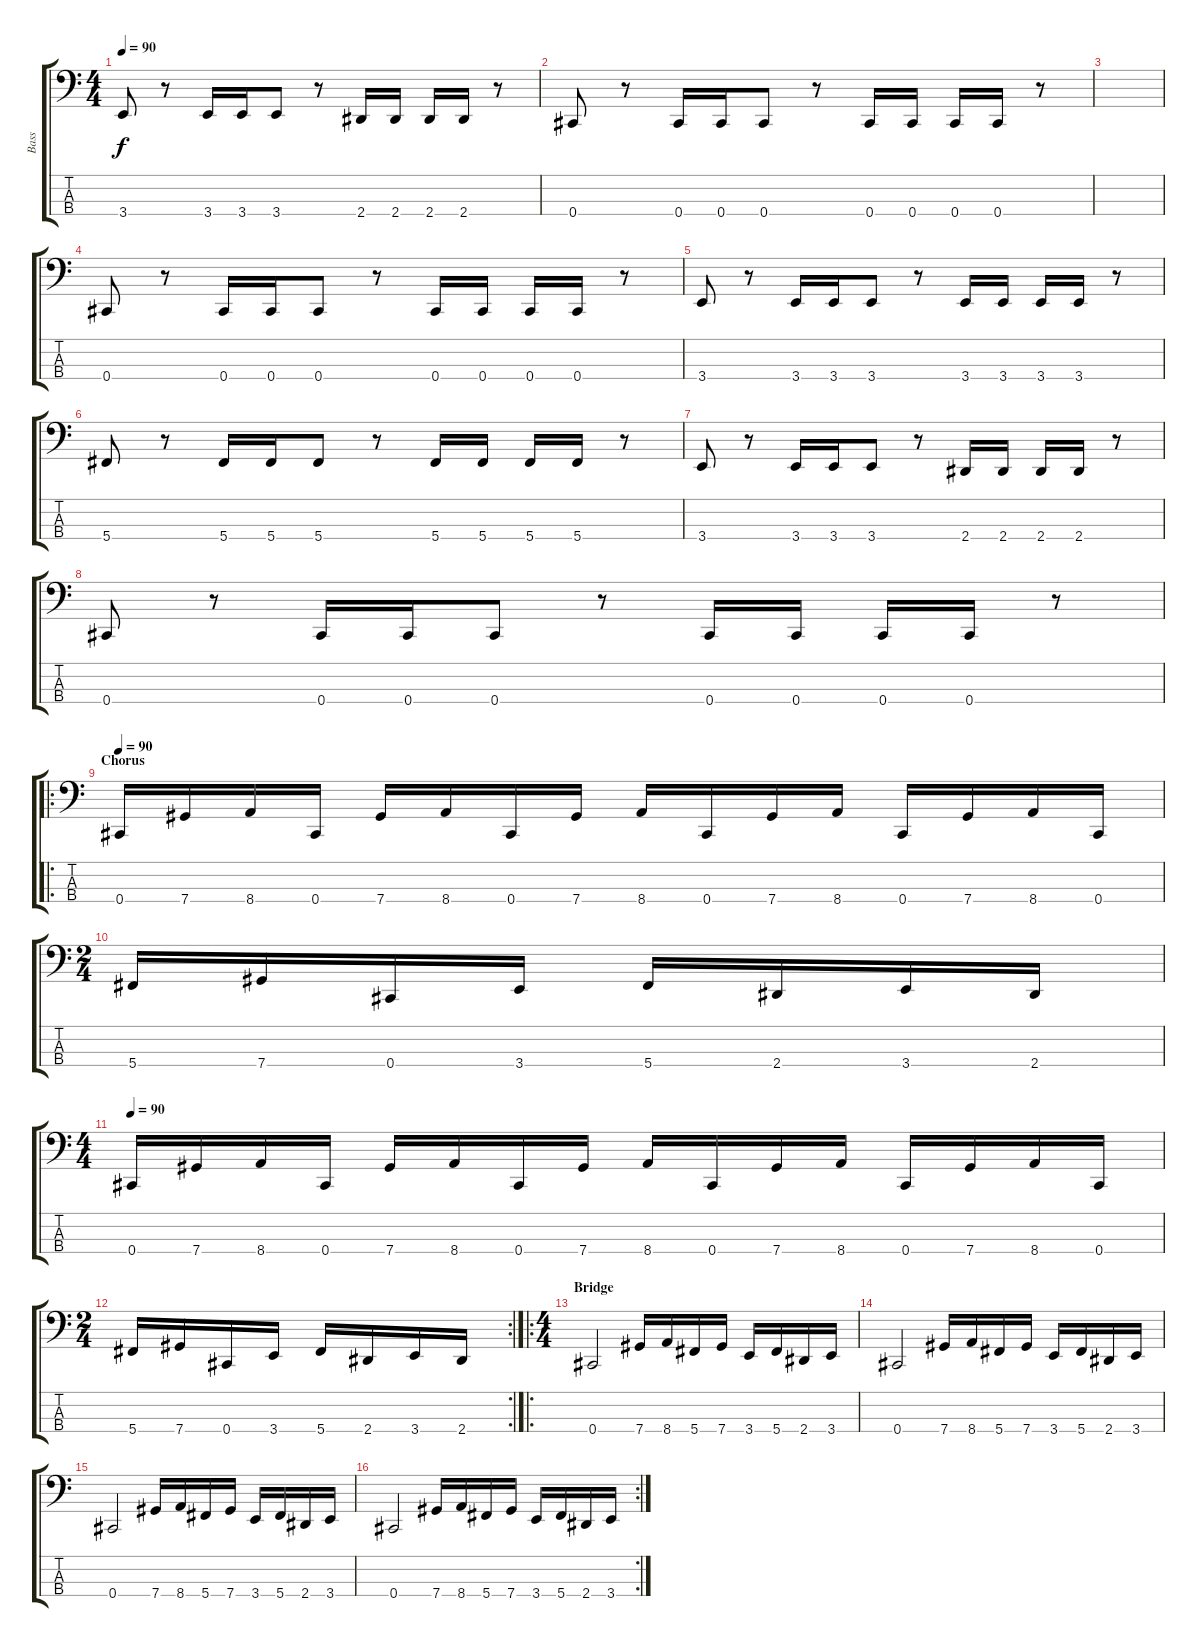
\track ("Bass" "Bass") {instrument electricbasspick}
\staff {score tabs}
\tuning (Gb2 Db2 Ab1 Db1) {hide}
\ts (4 4)
\tempo 90
\clef f4
\ks c
3.4.8{dy f} r.8 3.4.16 3.4.16 3.4.8 r.8 2.4.16 2.4.16 2.4.16 2.4.16 r.8 |
0.4.8 r.8 0.4.16 0.4.16 0.4.8 r.8 0.4.16 0.4.16 0.4.16 0.4.16 r.8 |
|
0.4.8 r.8 0.4.16 0.4.16 0.4.8 r.8 0.4.16 0.4.16 0.4.16 0.4.16 r.8 |
3.4.8 r.8 3.4.16 3.4.16 3.4.8 r.8 3.4.16 3.4.16 3.4.16 3.4.16 r.8 |
5.4.8 r.8 5.4.16 5.4.16 5.4.8 r.8 5.4.16 5.4.16 5.4.16 5.4.16 r.8 |
3.4.8 r.8 3.4.16 3.4.16 3.4.8 r.8 2.4.16 2.4.16 2.4.16 2.4.16 r.8 |
0.4.8 r.8 0.4.16 0.4.16 0.4.8 r.8 0.4.16 0.4.16 0.4.16 0.4.16 r.8 |
\ro
\section ("" "Chorus")
\tempo 90
0.4.16 7.4.16 8.4.16 0.4.16 7.4.16 8.4.16 0.4.16 7.4.16 8.4.16 0.4.16 7.4.16 8.4.16 0.4.16 7.4.16 8.4.16 0.4.16 |
\ts (2 4)
5.4.16 7.4.16 0.4.16 3.4.16 5.4.16 2.4.16 3.4.16 2.4.16 |
\ts (4 4)
\tempo 90
0.4.16 7.4.16 8.4.16 0.4.16 7.4.16 8.4.16 0.4.16 7.4.16 8.4.16 0.4.16 7.4.16 8.4.16 0.4.16 7.4.16 8.4.16 0.4.16 |
\rc 2
\ts (2 4)
5.4.16 7.4.16 0.4.16 3.4.16 5.4.16 2.4.16 3.4.16 2.4.16 |
\ro
\ts (4 4)
\section ("" "Bridge")
0.4.2 7.4.16 8.4.16 5.4.16 7.4.16 3.4.16 5.4.16 2.4.16 3.4.16 |
0.4.2 7.4.16 8.4.16 5.4.16 7.4.16 3.4.16 5.4.16 2.4.16 3.4.16 |
0.4.2 7.4.16 8.4.16 5.4.16 7.4.16 3.4.16 5.4.16 2.4.16 3.4.16 |
\rc 2
0.4.2 7.4.16 8.4.16 5.4.16 7.4.16 3.4.16 5.4.16 2.4.16 3.4.16
